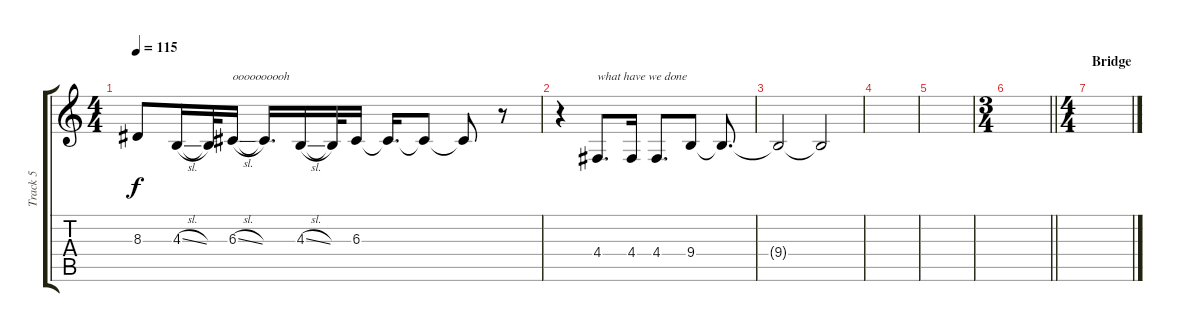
\track ("Track 5" "Track 5") {instrument altosax}
\staff {score tabs}
\tuning (E4 B3 G3 D3 A2 E2) {hide}
\ts (4 4)
\tempo 115
\clef g2
\ks c
8.3{t}.8{dy f} 4.3{sl}.16 4.3{t}.32 6.3{sl}.16{txt "oooooooooh"} 6.3{t}.16{d} 4.3{sl}.16 4.3{t}.32 6.3.16 6.3{t}.16{d} 6.3{t}.8 6.3{t}.8 r.8 |
r.4 4.4.8{d txt "what have we done"} 4.4.16 4.4.8{d} 9.4.8 9.4{t}.8{d} |
9.4{t}.2 9.4{t}.2 |
|
|
\ts (3 4)
\barLineRight lightlight
|
\ts (4 4)
\section ("" "Bridge")
